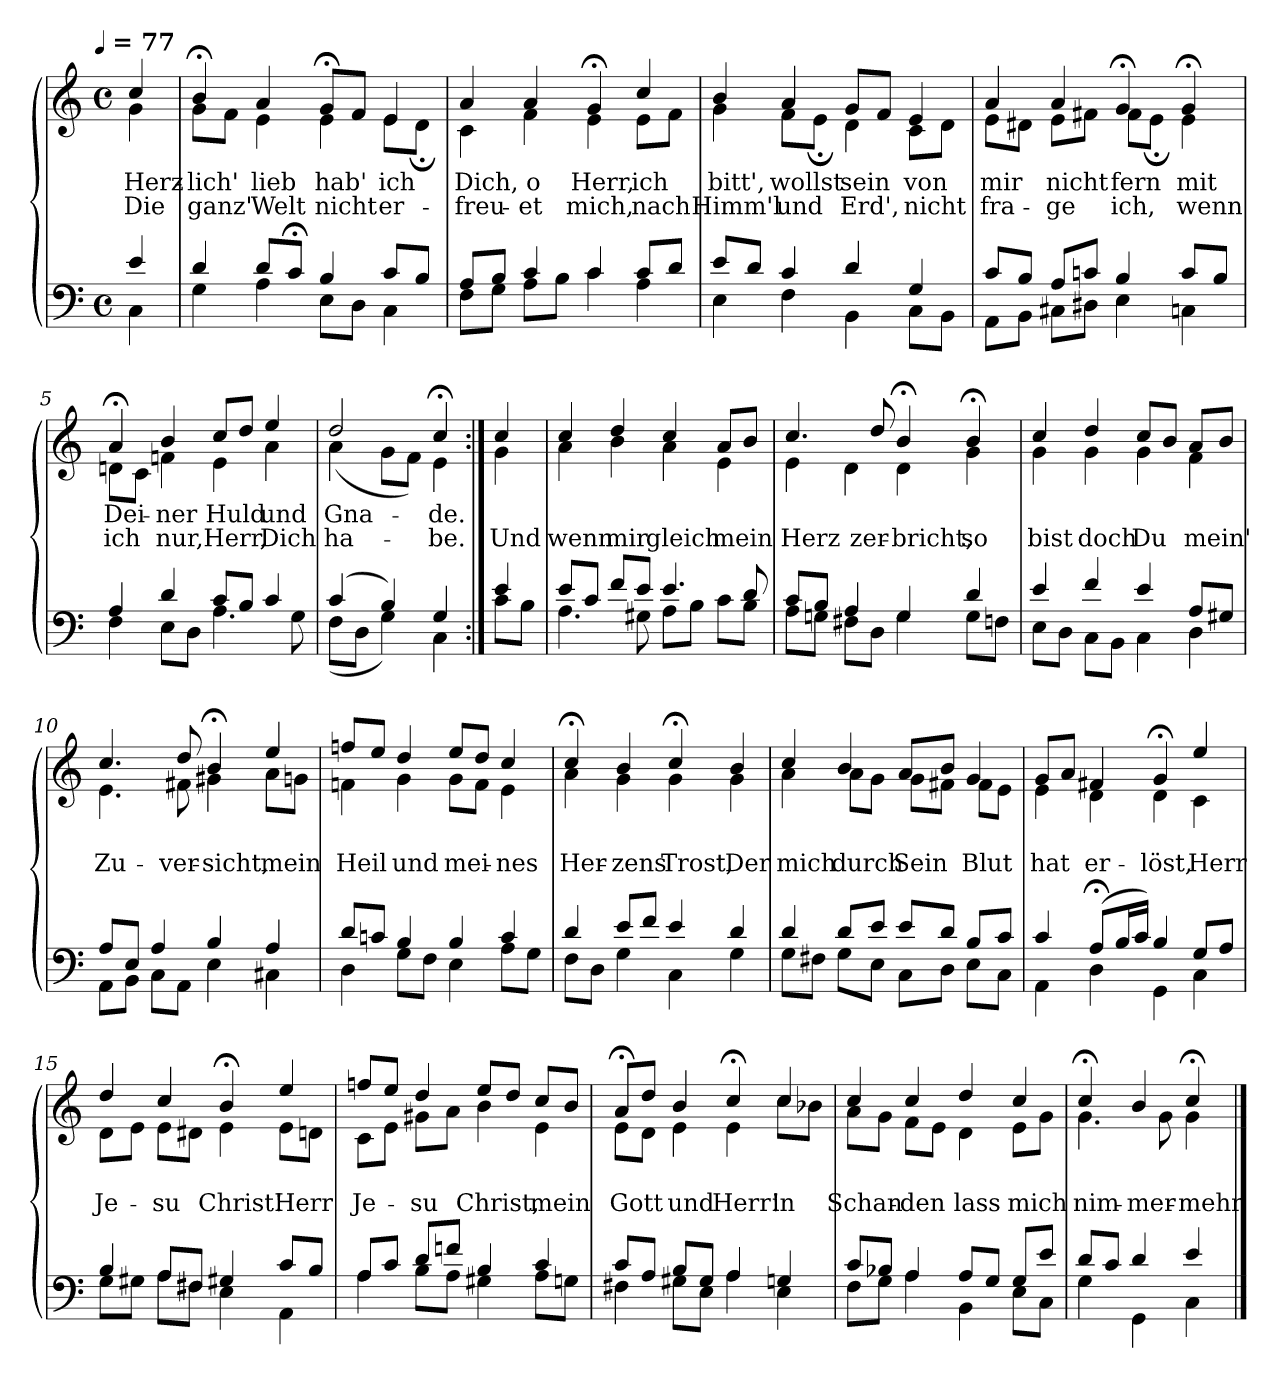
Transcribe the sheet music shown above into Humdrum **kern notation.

**kern	**kern	**text	**text	**dynam
*part1	*part1	*part1	*part1	*part1
*staff2	*staff1	*staff1	*staff1	*staff1/2
*clefF4	*clefG2	*	*	*
!!LO:TX:omd:t=[quarter] = 77
*M4/4	*M4/4	*	*	*
*met(c)	*met(c)	*	*	*
*MM77	*MM77	*	*	*
=	=	=	=	=
*^	*^	*	*	*
4e	4C	4cc	4g	Herz-	Die	.
=1	=1	=1	=1	=1	=1	=1
*	*	*MM78	*	*	*	*
4d	4G	4b;<	8gL	-lich'	ganz'	.
.	.	.	8fJ	.	.	.
8dL	4A	4a	4e	lieb	Welt	.
8c;<J	.	.	.	.	.	.
4B	8EL	8g;<L	4e	hab'	nicht	.
.	8DJ	8fJ	.	.	.	.
8cL	4C	4e	8eL	ich	er-	.
8BJ	.	.	8d;J	.	.	.
=2	=2	=2	=2	=2	=2	=2
8AL	8FL	4a	4c	Dich,	-freu-	.
8BJ	8GJ	.	.	.	.	.
4c	8AL	4a	4f	o	-et	.
.	8BJ	.	.	.	.	.
4c	4c	4g;<	4e	Herr,	mich,	.
8cL	4A	4cc	8eL	ich	nach	.
8dJ	.	.	8fJ	.	.	.
=3	=3	=3	=3	=3	=3	=3
8eL	4E	4b	4g	bitt',	Himm'l	.
8dJ	.	.	.	.	.	.
4c	4F	4a	8fL	wollst	und	♩ = 77
.	.	.	8e;J	.	.	.
4d	4BB	8gL	4d	sein	Erd',	.
.	.	8fJ	.	.	.	.
4G	8CL	4e	8cL	von	nicht	♩ = 76
.	8BBJ	.	8dJ	.	.	.
=4	=4	=4	=4	=4	=4	=4
8cL	8AAL	4a	8eL	mir	fra-	.
8BJ	8BBJ	.	8d#XJ	.	.	.
8AL	8C#XL	4a	8eL	nicht	-ge	♩ = 75
8cnJ	8D#XJ	.	8f#XJ	.	.	.
4B	4E	4g;<	8f#L	fern	ich,	.
.	.	.	8e;J	.	.	.
8cL	4Cn	4g;<	4e	mit	wenn	♩ = 76
8BJ	.	.	.	.	.	.
=5	=5	=5	=5	=5	=5	=5
4A	4F	4a;<	8dnL	Dei-	ich	.
.	.	.	8cJ	.	.	.
4d	8EL	4b	4fn	-ner	nur,	♩ = 76.57
.	8DJ	.	.	.	.	.
8cL	4.A	8ccL	4e	Huld	Herr,	♩ = 77
8BJ	.	8ddJ	.	.	.	.
4c	.	4ee	4a	und	Dich	♩ = 76
.	8G	.	.	.	.	.
!!LO:LB:g=z	!!
=6	=6	=6	=6	=6	=6	=6
*	*	*MM74	*	*	*	*
(4c	(8FL	2dd	(4a	Gna-	ha-	.
.	8DJ	.	.	.	.	.
4B)	4G)	.	8gL	.	.	.
.	.	.	8fJ)	.	.	.
4G	4C	4cc;<	4e	de.	-be.	.
=:|!	=:|!	=:|!	=:|!	=:|!	=:|!	=:|!
*	*	*MM77	*	*	*	*
4e	8cL	4cc	4g	.	Und	.
.	8BJ	.	.	.	.	.
=7	=7	=7	=7	=7	=7	=7
*	*	*MM78	*	*	*	*
8eL	4.A	4cc	4a	.	wenn	.
8cJ	.	.	.	.	.	.
8fL	.	4dd	4b	.	mir	.
8eJ	8G#X	.	.	.	.	.
4.e	8AL	4cc	4a	.	gleich	.
.	8BJ	.	.	.	.	.
.	8cL	8aL	4e	.	mein	.
8d	8BJ	8bJ	.	.	.	.
=8	=8	=8	=8	=8	=8	=8
*	*	*MM77	*	*	*	*
8cL	8AL	4.cc	4e	.	Herz	.
8BJ	8GnJ	.	.	.	.	.
4A	8F#XL	.	4d	.	.	.
.	8DJ	8dd	.	.	zer-	.
4G	4G	4b;<	4d	.	-bricht,	.
4d	8GL	4b;<	4g	.	so	.
.	8FnJ	.	.	.	.	.
=9	=9	=9	=9	=9	=9	=9
4e	8EL	4cc	4g	.	bist	.
.	8DJ	.	.	.	.	.
4f	8CL	4dd	4g	.	doch	.
.	8BBJ	.	.	.	.	.
4e	4C	8ccL	4g	.	Du	.
.	.	8bJ	.	.	.	.
8AL	4D	8aL	4f	.	mein'	.
8G#XJ	.	8bJ	.	.	.	.
=10	=10	=10	=10	=10	=10	=10
8AL	8AAL	4.cc	4.e	.	Zu-	.
8EJ	8BBJ	.	.	.	.	.
4A	8CL	.	.	.	.	.
.	8AAJ	8dd	8f#X	.	-ver-	.
4B	4E	4b;<	4g#X	.	-sicht,	.
4A	4C#X	4ee	8aL	.	mein	♩ = 76
.	.	.	8gnJ	.	.	.
!!LO:LB:g=z	!!
=11	=11	=11	=11	=11	=11	=11
8dL	4D	8ffnL	4fn	.	Heil	.
8cnJ	.	8eeJ	.	.	.	.
4B	8GL	4dd	4g	.	und	.
.	8FJ	.	.	.	.	.
4B	4E	8eeL	8gL	.	mei-	.
.	.	8ddJ	8fJ	.	.	.
4c	8AL	4cc	4e	.	-nes	♩ = 77
.	8GJ	.	.	.	.	.
=12	=12	=12	=12	=12	=12	=12
4d	8FL	4cc;<	4a	.	Her-	.
.	8DJ	.	.	.	.	.
8eL	4G	4b	4g	.	-zens	♩ = 73
8fJ	.	.	.	.	.	.
4e	4C	4cc;<	4g	.	Trost,	.
4d	4G	4b	4g	.	Der	.
=13	=13	=13	=13	=13	=13	=13
*	*	*MM74	*	*	*	*
4d	8GL	4cc	4a	.	mich	.
.	8F#XJ	.	.	.	.	.
8dL	8GL	4b	8aL	.	durch	.
8eJ	8EJ	.	8gJ	.	.	.
8eL	8CL	8aL	8gL	.	Sein	♩ = 73
8dJ	8DJ	8bJ	8f#XJ	.	.	.
8BL	8EL	4g	8f#L	.	Blut	♩ = 74
8cJ	8CJ	.	8eJ	.	.	.
=14	=14	=14	=14	=14	=14	=14
*	*	*MM72	*	*	*	*
4c	4AA	8gL	4e	.	hat	.
.	.	8aJ	.	.	.	.
(8A;<L	4D	4f#X	4d	.	er-	♩ = 71.3
16BL	.	.	.	.	.	.
16cJJ)	.	.	.	.	.	.
4B	4GG	4g;<	4d	.	-löst,	.
8GL	4C	4ee	4c	.	Herr	♩ = 74
8AJ	.	.	.	.	.	.
=15	=15	=15	=15	=15	=15	=15
*	*	*MM72	*	*	*	*
4B	8GL	4dd	8dL	.	Je-	.
.	8G#XJ	.	8eJ	.	.	.
8AL	8AL	4cc	8eL	.	-su	♩ = 71.4
8F#XJ	8F#J	.	8d#XJ	.	.	.
4G#X	4E	4b;<	4e	.	Christ!	.
8cL	4AA	4ee	8eL	.	Herr	♩ = 72.23
8BJ	.	.	8dnJ	.	.	.
!!LO:LB:g=z	!!
=16	=16	=16	=16	=16	=16	=16
8AL	4A	8ffnL	8cL	.	Je-	.
8cJ	.	8eeJ	8eJ	.	.	.
8dL	8BL	4dd	8g#XL	.	-su	.
8fnJ	8AJ	.	8aJ	.	.	.
4B	4G#X	8eeL	4b	.	Christ,	♩ = 73
.	.	8ddJ	.	.	.	♩ = 72
4c	8AL	8ccL	4e	.	mein	♩ = 71.3
.	8GnJ	8bJ	.	.	.	♩ = 70.5
=17	=17	=17	=17	=17	=17	=17
8cL	4F#X	8a;<L	8eL	.	Gott	.
8AJ	.	8ddJ	8dJ	.	.	.
8BL	8G#XL	4b	4e	.	und	♩ = 70
8G#J	8EJ	.	.	.	.	.
4A	4A	4cc;<	4e	.	Herr!	.
4Gn	4E	4cc	8ccL	.	in	.
.	.	.	8b-XJ	.	.	.
=18	=18	=18	=18	=18	=18	=18
8cL	8FL	4cc	8aL	.	Schan-	.
8B-XJ	8GJ	.	8gJ	.	.	.
4A	4A	4cc	8fL	.	-den	.
.	.	.	8eJ	.	.	.
8AL	4BB	4dd	4d	.	lass	♩ = 68.7
8GJ	.	.	.	.	.	.
8GL	8EL	4cc	8eL	.	mich	.
8eJ	8CJ	.	8gJ	.	.	.
=19	=19	=19	=19	=19	=19	=19
*	*	*MM67	*	*	*	*
8dL	4G	4cc;<	4.g	.	nim-	.
8cJ	.	.	.	.	.	.
4d	4GG	4b	.	.	-mer-	♩ = 58.3
.	.	.	8g	.	.	.
4e	4C	4cc;<	4g	.	-mehr.	.
*v	*v	*	*	*	*	*
*	*v	*v	*	*	*
==	==	==	==	==
*-	*-	*-	*-	*-
